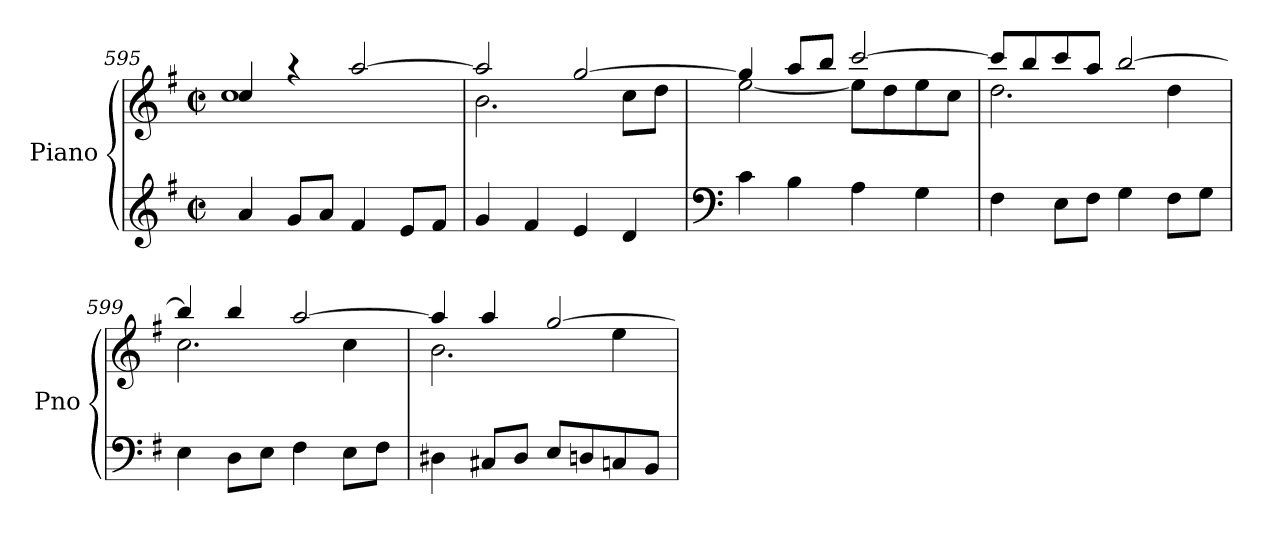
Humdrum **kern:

**kern	**kern
*part1	*part1
*staff2	*staff1
*I"Piano	*
*I'Pno	*
*clefG2	*clefG2
*k[f#]	*k[f#]
*M2/2	*M2/2
*met(c|)	*met(c|)
=595	=595
*	*^
4a/	4cc/	1cc
8g/L	4r	.
8a/J	.	.
4f#/	[2aa/	.
8e/L	.	.
8f#/J	.	.
=596	=596	=596
4g/	2aa/]	2.b\
4f#/	.	.
4e/	[2gg/	.
4d/	.	8cc\L
.	.	8dd\J
=597	=597	=597
*clefF4	*	*
4c\	4gg/]	[2ee\
4B\	8aa/L	.
.	8bb/J	.
4A\	[2ccc/	8ee\L]
.	.	8dd\
4G\	.	8ee\
.	.	8cc\J
!!LO:LB:g=z	!!
=598	=598	=598
4F#\	8ccc/L]	2.dd\
.	8bb/	.
8E\L	8ccc/	.
8F#\J	8aa/J	.
4G\	[2bb/	.
8F#\L	.	4dd\
8G\J	.	.
=599	=599	=599
4E\	4bb/]	2.cc\
8D\L	4bb/	.
8E\J	.	.
4F#\	[2aa/	.
8E\L	.	4cc\
8F#\J	.	.
=600	=600	=600
4D#X\	4aa/]	2.b\
8C#X/L	4aa/	.
8D#/J	.	.
8E/L	[2gg/	.
8Dn/	.	.
8Cn/	.	4ee\
8BB/J	.	.
*	*v	*v
=	=
*-	*-
